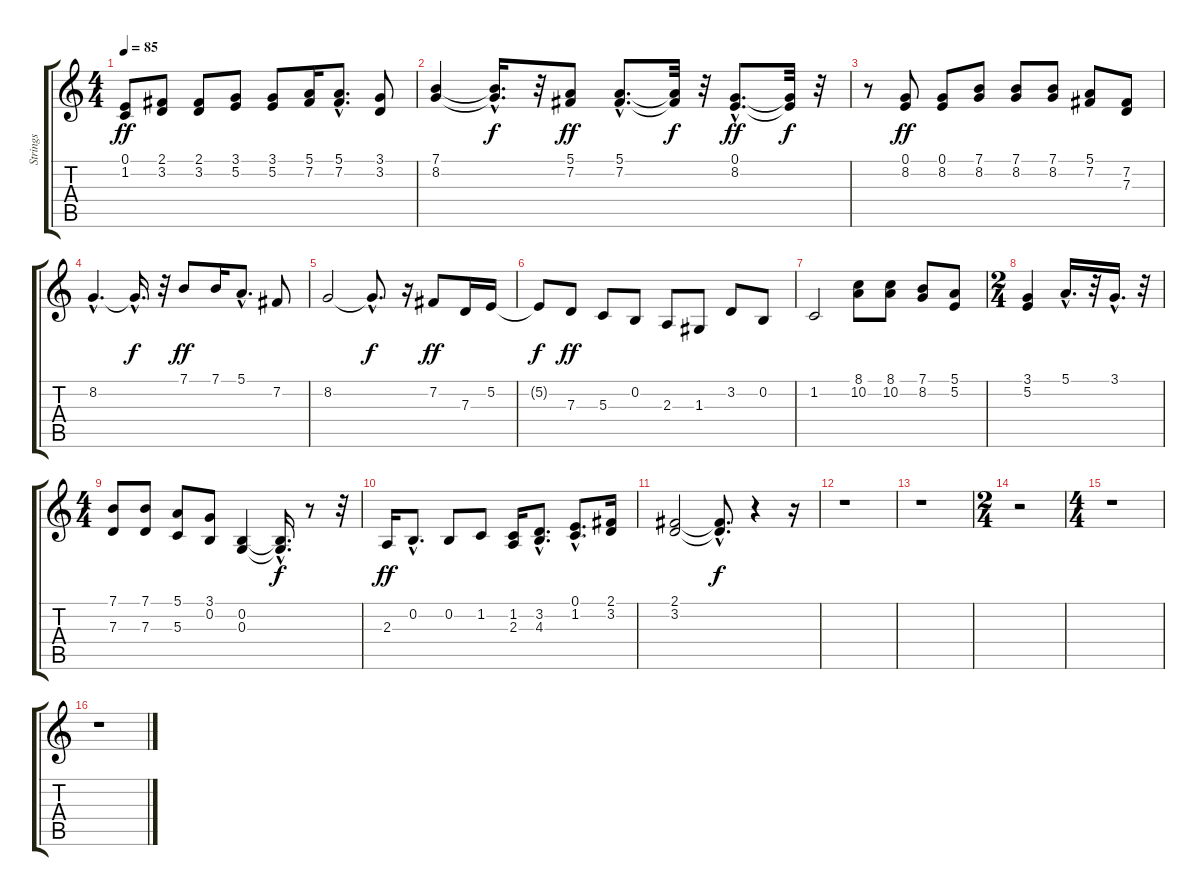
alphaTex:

\track ("Strings" "Strings") {instrument stringensemble1}
\staff {score tabs}
\tuning (E4 B3 G3 D3 A2 E2) {hide}
\ts (4 4)
\tempo 85
\clef g2
\ks c
(0.1 1.2).8{dy ff} (2.1 3.2).8 (2.1 3.2).8 (3.1 5.2).8 (3.1 5.2).8 (5.1 7.2).16 (5.1{hac} 7.2{hac}).8{d} (3.1 3.2).8 |
(7.1 8.2).4 (7.1{hac t} 8.2{hac t}).16{d dy f} r.32 (5.1 7.2).8{dy ff} (5.1{hac} 7.2{hac}).8{d} (5.1{t} 7.2{t}).32{dy f} r.32 (0.1{hac} 8.2{hac}).8{d dy ff} (0.1{t} 8.2{t}).32{dy f} r.32 |
r.8 (0.1 8.2).8{dy ff} (0.1 8.2).8 (7.1 8.2).8 (7.1 8.2).8 (7.1 8.2).8 (5.1 7.2).8 (7.2 7.3).8 |
8.2{hac}.4{d} 8.2{hac t}.16{d dy f} r.32 7.1.8{dy ff} 7.1.16 5.1{hac}.8{d} 7.2.8 |
8.2.2 8.2{hac t}.8{d dy f} r.16 7.2.8{dy ff} 7.3.16 5.2.16 |
5.2{t}.8{dy f} 7.3.8{dy ff} 5.3.8 0.2.8 2.3.8 1.3.8 3.2.8 0.2.8 |
1.2.2 (8.1 10.2).8 (8.1 10.2).8 (7.1 8.2).8 (5.1 5.2).8 |
\ts (2 4)
(3.1 5.2).4 5.1{hac}.16{d} r.32 3.1{hac}.16{d} r.32 |
\ts (4 4)
(7.1 7.3).8 (7.1 7.3).8 (5.1 5.3).8 (3.1 0.2).8 (0.2 0.3).4 (0.2{hac t} 0.3{hac t}).16{d dy f} r.8 r.32 |
2.3.16{dy ff} 0.2{hac}.8{d} 0.2.8 1.2.8 (1.2 2.3).16 (3.2{hac} 4.3{hac}).8{d} (0.1{hac} 1.2{hac}).8{d} (2.1 3.2).16 |
(2.1 3.2).2 (2.1{hac t} 3.2{hac t}).8{d dy f} r.4 r.16 |
r.1 |
r.1 |
\ts (2 4)
r.2 |
\ts (4 4)
r.1 |
r.1
